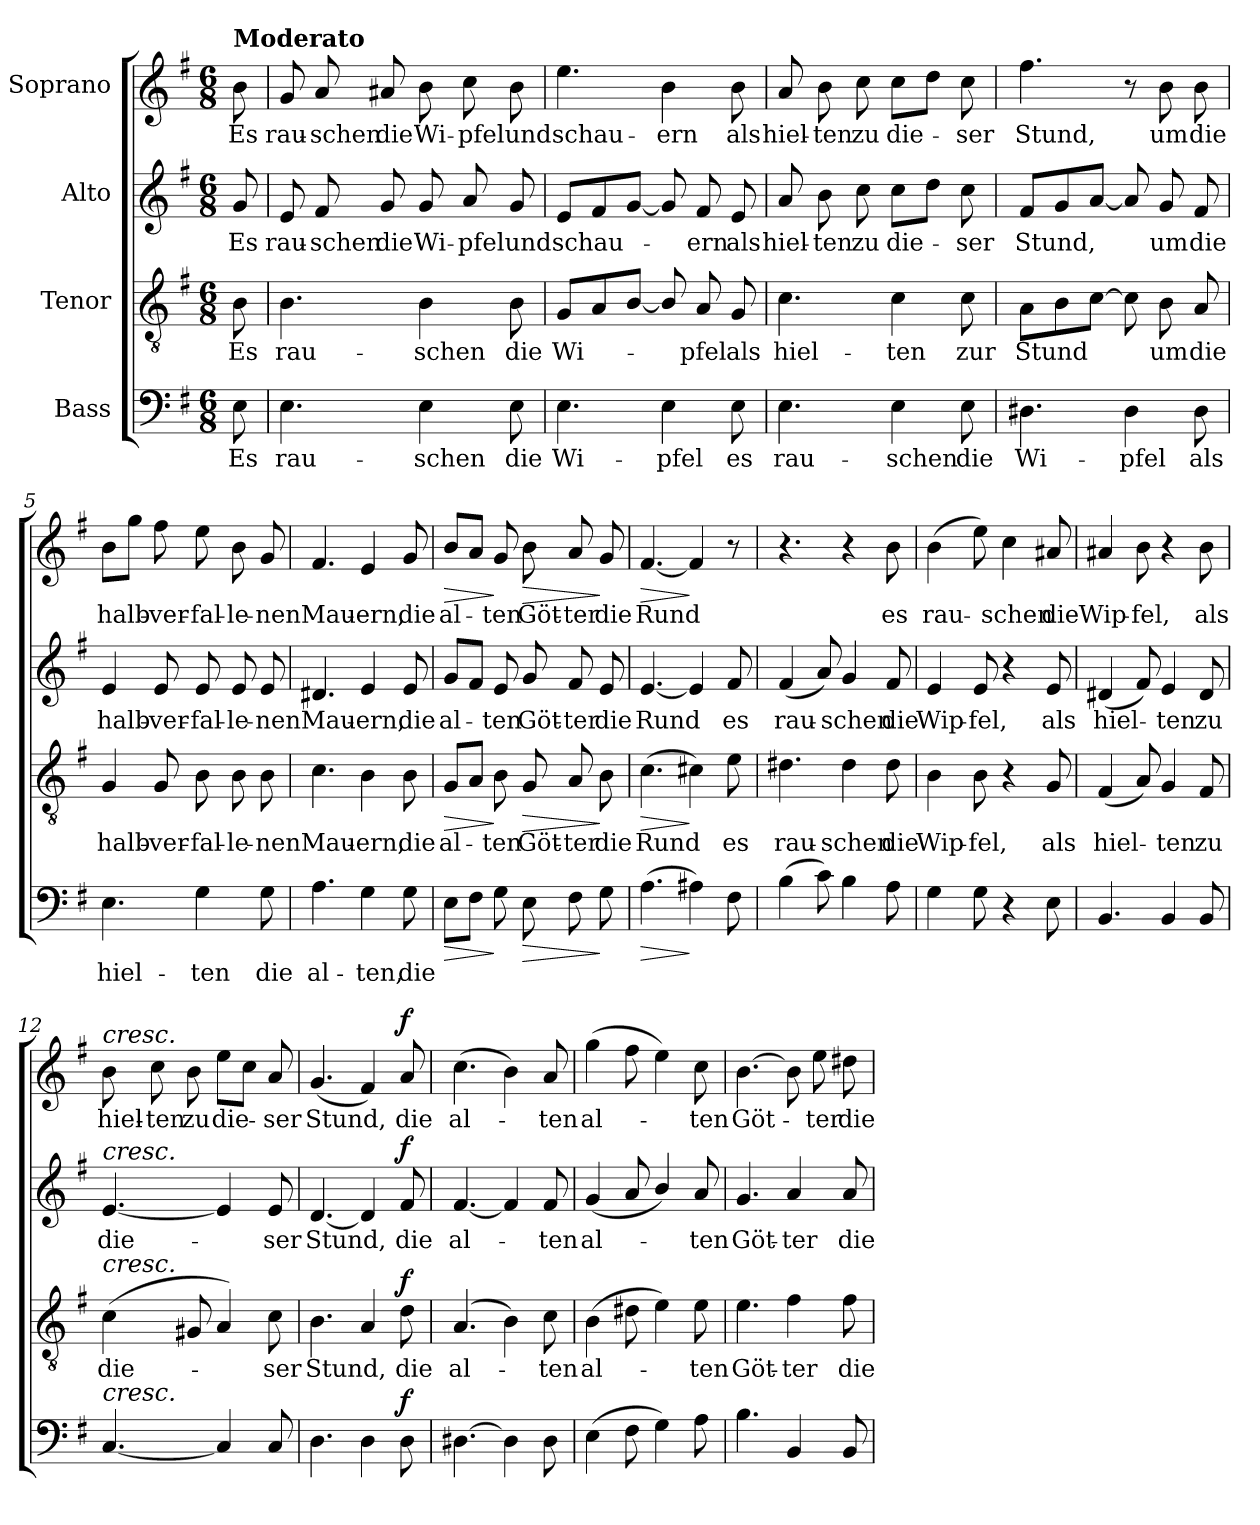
**kern	**text	**dynam	**kern	**text	**dynam	**kern	**text	**dynam	**kern	**text	**dynam
*part4	*part4	*part4	*part3	*part3	*part3	*part2	*part2	*part2	*part1	*part1	*part1
*staff4	*staff4	*staff4	*staff3	*staff3	*staff3	*staff2	*staff2	*staff2	*staff1	*staff1	*staff1
*I"Bass	*	*	*I"Tenor	*	*	*I"Alto	*	*	*I"Soprano	*	*
*clefF4	*	*	*clefGv2	*	*	*clefG2	*	*	*clefG2	*	*
*k[f#]	*	*	*k[f#]	*	*	*k[f#]	*	*	*k[f#]	*	*
*M6/8	*	*	*M6/8	*	*	*M6/8	*	*	*M6/8	*	*
=	=	=	=	=	=	=	=	=	=	=	=
!	!	!	!	!	!	!	!	!	!LO:TX:a:B:t=Moderato	!	!
!	!LO:LY:b	!	!	!LO:LY:b	!	!	!LO:LY:b	!	!	!LO:LY:b	!
8E\	Es	.	8B\	Es	.	8g/	Es	.	8b\	Es	.
=1	=1	=1	=1	=1	=1	=1	=1	=1	=1	=1	=1
!	!LO:LY:b	!	!	!LO:LY:b	!	!	!LO:LY:b	!	!	!LO:LY:b	!
4.E\	rau-	.	4.B\	rau-	.	8e/	rau-	.	8g/	rau-	.
!	!	!	!	!	!	!	!LO:LY:b	!	!	!LO:LY:b	!
.	.	.	.	.	.	8f#/	-schen	.	8a/	-schen	.
!	!	!	!	!	!	!	!LO:LY:b	!	!	!LO:LY:b	!
.	.	.	.	.	.	8g/	die	.	8a#X/	die	.
!	!LO:LY:b	!	!	!LO:LY:b	!	!	!LO:LY:b	!	!	!LO:LY:b	!
4E\	-schen	.	4B\	-schen	.	8g/	Wi-	.	8b\	Wi-	.
!	!	!	!	!	!	!	!LO:LY:b	!	!	!LO:LY:b	!
.	.	.	.	.	.	8a/	-pfel	.	8cc\	-pfel	.
!	!LO:LY:b	!	!	!LO:LY:b	!	!	!LO:LY:b	!	!	!LO:LY:b	!
8E\	die	.	8B\	die	.	8g/	und	.	8b\	und	.
=2	=2	=2	=2	=2	=2	=2	=2	=2	=2	=2	=2
!	!LO:LY:b	!	!	!LO:LY:b	!	!	!LO:LY:b	!	!	!LO:LY:b	!
4.E\	Wi-	.	8G/L	Wi-	.	8e/L	schau-	.	4.ee\	schau-	.
.	.	.	8A/	.	.	8f#/	.	.	.	.	.
.	.	.	[8B/J	.	.	[8g/J	.	.	.	.	.
!	!LO:LY:b	!	!	!	!	!	!	!	!	!LO:LY:b	!
4E\	-pfel	.	8B/]	.	.	8g/]	.	.	4b\	-ern	.
!	!	!	!	!LO:LY:b	!	!	!LO:LY:b	!	!	!	!
.	.	.	8A/	-pfel	.	8f#/	-ern	.	.	.	.
!	!LO:LY:b	!	!	!LO:LY:b	!	!	!LO:LY:b	!	!	!LO:LY:b	!
8E\	es	.	8G/	als	.	8e/	als	.	8b\	als	.
!!LO:LB:g=z
=3	=3	=3	=3	=3	=3	=3	=3	=3	=3	=3	=3
!	!LO:LY:b	!	!	!LO:LY:b	!	!	!LO:LY:b	!	!	!LO:LY:b	!
4.E\	rau-	.	4.c\	hiel-	.	8a/	hiel-	.	8a/	hiel-	.
!	!	!	!	!	!	!	!LO:LY:b	!	!	!LO:LY:b	!
.	.	.	.	.	.	8b\	-ten	.	8b\	-ten	.
!	!	!	!	!	!	!	!LO:LY:b	!	!	!LO:LY:b	!
.	.	.	.	.	.	8cc\	zu	.	8cc\	zu	.
!	!LO:LY:b	!	!	!LO:LY:b	!	!	!LO:LY:b	!	!	!LO:LY:b	!
4E\	-schen	.	4c\	-ten	.	8cc\L	die-	.	8cc\L	die-	.
.	.	.	.	.	.	8dd\J	.	.	8dd\J	.	.
!	!LO:LY:b	!	!	!LO:LY:b	!	!	!LO:LY:b	!	!	!LO:LY:b	!
8E\	die	.	8c\	zur	.	8cc\	-ser	.	8cc\	-ser	.
=4	=4	=4	=4	=4	=4	=4	=4	=4	=4	=4	=4
!	!LO:LY:b	!	!	!LO:LY:b	!	!	!LO:LY:b	!	!	!LO:LY:b	!
4.D#X\	Wi-	.	8A\L	Stund	.	8f#/L	Stund,	.	4.ff#\	Stund,	.
.	.	.	8B\	.	.	8g/	.	.	.	.	.
.	.	.	[8c\J	.	.	[8a/J	.	.	.	.	.
!	!LO:LY:b	!	!	!	!	!	!	!	!	!	!
4D#\	-pfel	.	8c\]	.	.	8a/]	.	.	8r	.	.
!	!	!	!	!LO:LY:b	!	!	!LO:LY:b	!	!	!LO:LY:b	!
.	.	.	8B\	um	.	8g/	um	.	8b\	um	.
!	!LO:LY:b	!	!	!LO:LY:b	!	!	!LO:LY:b	!	!	!LO:LY:b	!
8D#\	als	.	8A/	die	.	8f#/	die	.	8b\	die	.
=5	=5	=5	=5	=5	=5	=5	=5	=5	=5	=5	=5
!	!LO:LY:b	!	!	!LO:LY:b	!	!	!LO:LY:b	!	!	!LO:LY:b	!
4.E\	hiel-	.	4G/	halb-	.	4e/	halb-	.	8b\L	halb-	.
.	.	.	.	.	.	.	.	.	8gg\J	.	.
!	!	!	!	!LO:LY:b	!	!	!LO:LY:b	!	!	!LO:LY:b	!
.	.	.	8G/	-ver-	.	8e/	-ver-	.	8ff#\	-ver-	.
!	!LO:LY:b	!	!	!LO:LY:b	!	!	!LO:LY:b	!	!	!LO:LY:b	!
4G\	-ten	.	8B\	-fal-	.	8e/	-fal-	.	8ee\	-fal-	.
!	!	!	!	!LO:LY:b	!	!	!LO:LY:b	!	!	!LO:LY:b	!
.	.	.	8B\	-le-	.	8e/	-le-	.	8b\	-le-	.
!	!LO:LY:b	!	!	!LO:LY:b	!	!	!LO:LY:b	!	!	!LO:LY:b	!
8G\	die	.	8B\	-nen	.	8e/	-nen	.	8g/	-nen	.
=6	=6	=6	=6	=6	=6	=6	=6	=6	=6	=6	=6
!	!LO:LY:b	!	!	!LO:LY:b	!	!	!LO:LY:b	!	!	!LO:LY:b	!
4.A\	al-	.	4.c\	Mau-	.	4.d#X/	Mau-	.	4.f#/	Mau-	.
!	!LO:LY:b	!	!	!LO:LY:b	!	!	!LO:LY:b	!	!	!LO:LY:b	!
4G\	-ten,	.	4B\	-ern,	.	4e/	-ern,	.	4e/	-ern,	.
!	!LO:LY:b	!	!	!LO:LY:b	!	!	!LO:LY:b	!	!	!LO:LY:b	!
8G\	die	.	8B\	die	.	8e/	die	.	8g/	die	.
!!LO:LB:g=z
=7	=7	=7	=7	=7	=7	=7	=7	=7	=7	=7	=7
!	!	!LO:HP:b	!	!LO:LY:b	!LO:HP:b	!	!LO:LY:b	!	!	!LO:LY:b	!LO:HP:b
8E\L	.	>	8G/L	al-	>	8g/L	al-	.	8b/L	al-	>
8F#\J	.	.	8A/J	.	.	8f#/J	.	.	8a/J	.	.
!	!	!	!	!LO:LY:b	!	!	!LO:LY:b	!	!	!LO:LY:b	!
8G\	.	]	8B\	-ten	]	8e/	-ten	.	8g/	-ten	]
!	!	!LO:HP:b	!	!LO:LY:b	!LO:HP:b	!	!LO:LY:b	!	!	!LO:LY:b	!LO:HP:b
8E\	.	>	8G/	Göt-	>	8g/	Göt-	.	8b\	Göt-	>
!	!	!	!	!LO:LY:b	!	!	!LO:LY:b	!	!	!LO:LY:b	!
8F#\	.	.	8A/	-ter	.	8f#/	-ter	.	8a/	-ter	.
!	!	!	!	!LO:LY:b	!	!	!LO:LY:b	!	!	!LO:LY:b	!
8G\	.	]	8B\	die	]	8e/	die	.	8g/	die	]
=8	=8	=8	=8	=8	=8	=8	=8	=8	=8	=8	=8
!	!	!LO:HP:b	!	!LO:LY:b	!LO:HP:b	!	!LO:LY:b	!	!	!LO:LY:b	!LO:HP:b
(>4.A\	.	>	(>4.c\	Rund	>	[4.e/	Rund	.	[4.f#/	Rund	>
4A#X\)	.	]	4c#X\)	.	]	4e/]	.	.	4f#/]	.	]
!	!	!	!	!LO:LY:b	!	!	!LO:LY:b	!	!	!	!
8F#\	.	.	8e\	es	.	8f#/	es	.	8r	.	.
=9	=9	=9	=9	=9	=9	=9	=9	=9	=9	=9	=9
!	!	!	!	!LO:LY:b	!	!	!LO:LY:b	!	!	!	!
(>4B\	.	.	4.d#X\	rau-	.	(<4f#/	rau-	.	4.r	.	.
8c\)	.	.	.	.	.	8a/)	.	.	.	.	.
!	!	!	!	!LO:LY:b	!	!	!LO:LY:b	!	!	!	!
4B\	.	.	4d#\	-schen	.	4g/	-schen	.	4r	.	.
!	!	!	!	!LO:LY:b	!	!	!LO:LY:b	!	!	!LO:LY:b	!
8A\	.	.	8d#\	die	.	8f#/	die	.	8b\	es	.
=10	=10	=10	=10	=10	=10	=10	=10	=10	=10	=10	=10
!	!	!	!	!LO:LY:b	!	!	!LO:LY:b	!	!	!LO:LY:b	!
4G\	.	.	4B\	Wip-	.	4e/	Wip-	.	(>4b\	rau-	.
!	!	!	!	!LO:LY:b	!	!	!LO:LY:b	!	!	!	!
8G\	.	.	8B\	-fel,	.	8e/	-fel,	.	8ee\)	.	.
!	!	!	!	!	!	!	!	!	!	!LO:LY:b	!
4r	.	.	4r	.	.	4r	.	.	4cc\	-schen	.
!	!	!	!	!LO:LY:b	!	!	!LO:LY:b	!	!	!LO:LY:b	!
8E\	.	.	8G/	als	.	8e/	als	.	8a#X/	die	.
!!LO:PB:g=z
=11	=11	=11	=11	=11	=11	=11	=11	=11	=11	=11	=11
!	!	!	!	!LO:LY:b	!	!	!LO:LY:b	!	!	!LO:LY:b	!
4.BB/	.	.	(<4F#/	hiel-	.	(<4d#X/	hiel-	.	4a#X/	Wip-	.
!	!	!	!	!	!	!	!	!	!	!LO:LY:b	!
.	.	.	8A/)	.	.	8f#/)	.	.	8b\	-fel,	.
!	!	!	!	!LO:LY:b	!	!	!LO:LY:b	!	!	!	!
4BB/	.	.	4G/	-ten	.	4e/	-ten	.	4r	.	.
!	!	!	!	!LO:LY:b	!	!	!LO:LY:b	!	!	!LO:LY:b	!
8BB/	.	.	8F#/	zu	.	8d#/	zu	.	8b\	als	.
=12	=12	=12	=12	=12	=12	=12	=12	=12	=12	=12	=12
!	!	!	!	!	!	!	!	!	!LO:TX:a:i:t=cresc.	!	!
!	!	!	!	!	!	!LO:TX:a:i:t=cresc.	!	!	!	!	!
!	!	!	!LO:TX:a:i:t=cresc.	!	!	!	!	!	!	!	!
!LO:TX:a:i:t=cresc.	!	!	!	!	!	!	!	!	!	!	!
!	!	!	!	!LO:LY:b	!	!	!LO:LY:b	!	!	!LO:LY:b	!
[4.C/	.	.	(>4c\	die-	.	[4.e/	die-	.	8b\	hiel-	.
!	!	!	!	!	!	!	!	!	!	!LO:LY:b	!
.	.	.	.	.	.	.	.	.	8cc\	-ten	.
!	!	!	!	!	!	!	!	!	!	!LO:LY:b	!
.	.	.	8G#X/	.	.	.	.	.	8b\	zu	.
!	!	!	!	!	!	!	!	!	!	!LO:LY:b	!
4C/]	.	.	4A/)	.	.	4e/]	.	.	8ee\L	die-	.
.	.	.	.	.	.	.	.	.	8cc\J	.	.
!	!	!	!	!LO:LY:b	!	!	!LO:LY:b	!	!	!LO:LY:b	!
8C/	.	.	8c\	-ser	.	8e/	-ser	.	8a/	-ser	.
=13	=13	=13	=13	=13	=13	=13	=13	=13	=13	=13	=13
!	!	!	!	!LO:LY:b	!	!	!LO:LY:b	!	!	!LO:LY:b	!
4.D\	.	.	4.B\	Stund,	.	[4.d/	Stund,	.	(<4.g/	Stund,	.
4D\	.	.	4A/	.	.	4d/]	.	.	4f#/)	.	.
!	!	!LO:DY:a	!	!LO:LY:b	!LO:DY:a	!	!LO:LY:b	!LO:DY:a	!	!LO:LY:b	!LO:DY:a
8D\	.	f	8d\	die	f	8f#/	die	f	8a/	die	f
=14	=14	=14	=14	=14	=14	=14	=14	=14	=14	=14	=14
!	!	!	!	!LO:LY:b	!	!	!LO:LY:b	!	!	!LO:LY:b	!
[4.D#X\	.	.	(<4.A/	al-	.	[4.f#/	al-	.	(>4.cc\	al-	.
4D#\]	.	.	4B\)	.	.	4f#/]	.	.	4b\)	.	.
!	!	!	!	!LO:LY:b	!	!	!LO:LY:b	!	!	!LO:LY:b	!
8D#\	.	.	8c\	-ten	.	8f#/	-ten	.	8a/	-ten	.
=15	=15	=15	=15	=15	=15	=15	=15	=15	=15	=15	=15
!	!	!	!	!LO:LY:b	!	!	!LO:LY:b	!	!	!LO:LY:b	!
(>4E\	.	.	(>4B\	al-	.	(<4g/	al-	.	(>4gg\	al-	.
8F#\	.	.	8d#X\	.	.	8a/	.	.	8ff#\	.	.
4G\)	.	.	4e\)	.	.	4b/)	.	.	4ee\)	.	.
!	!	!	!	!LO:LY:b	!	!	!LO:LY:b	!	!	!LO:LY:b	!
8A\	.	.	8e\	-ten	.	8a/	-ten	.	8cc\	-ten	.
!!LO:LB:g=z
=16	=16	=16	=16	=16	=16	=16	=16	=16	=16	=16	=16
!	!	!	!	!LO:LY:b	!	!	!LO:LY:b	!	!	!LO:LY:b	!
4.B\	.	.	4.e\	Göt-	.	4.g/	Göt-	.	[4.b\	Göt-	.
!	!	!	!	!LO:LY:b	!	!	!LO:LY:b	!	!	!	!
4BB/	.	.	4f#\	-ter	.	4a/	-ter	.	8b\]	.	.
!	!	!	!	!	!	!	!	!	!	!LO:LY:b	!
.	.	.	.	.	.	.	.	.	8ee\	-ter	.
!	!	!	!	!LO:LY:b	!	!	!LO:LY:b	!	!	!LO:LY:b	!
8BB/	.	.	8f#\	die	.	8a/	die	.	8dd#X\	die	.
=	=	=	=	=	=	=	=	=	=	=	=
*-	*-	*-	*-	*-	*-	*-	*-	*-	*-	*-	*-
